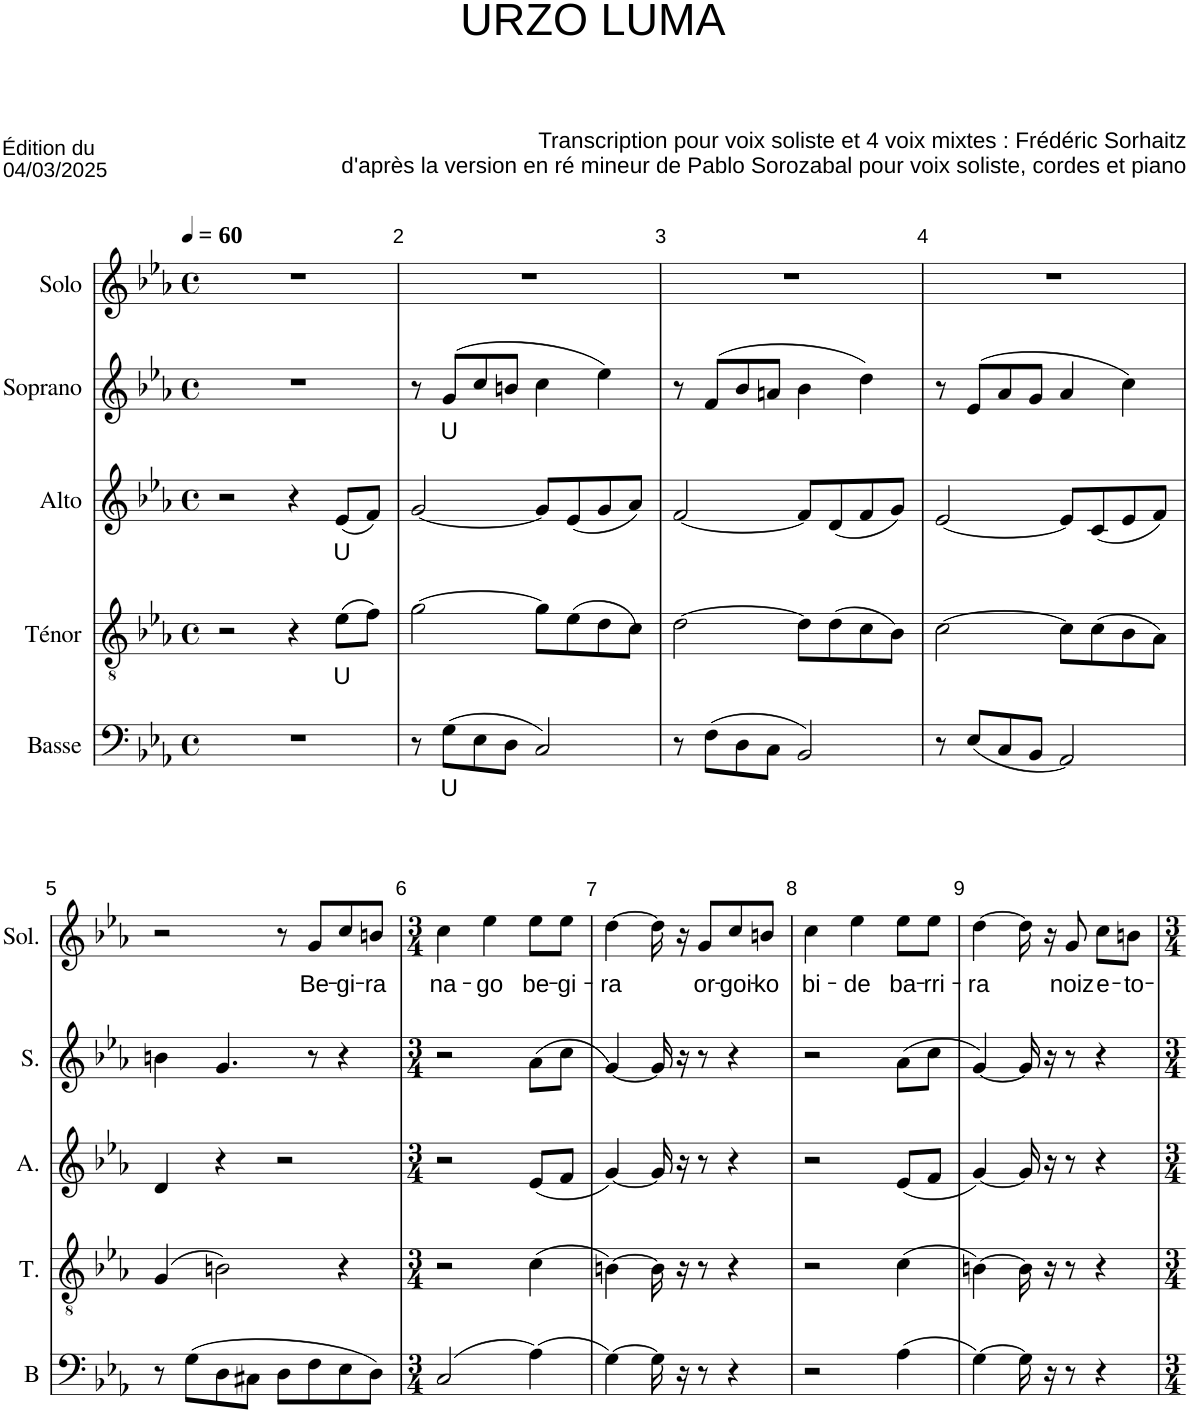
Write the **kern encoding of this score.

**kern	**text	**kern	**text	**kern	**text	**kern	**text	**kern	**text
*part5	*part5	*part4	*part4	*part3	*part3	*part2	*part2	*part1	*part1
*staff5	*staff5	*staff4	*staff4	*staff3	*staff3	*staff2	*staff2	*staff1	*staff1
*I"Basse	*	*I"Ténor	*	*I"Alto	*	*I"Soprano	*	*I"Solo	*
*I'B	*	*I'T.	*	*I'A.	*	*I'S.	*	*I'Sol.	*
*clefF4	*	*clefGv2	*	*clefG2	*	*clefG2	*	*clefG2	*
*k[b-e-a-]	*	*k[b-e-a-]	*	*k[b-e-a-]	*	*k[b-e-a-]	*	*k[b-e-a-]	*
*E-:	*	*E-:	*	*E-:	*	*E-:	*	*E-:	*
*M4/4	*	*M4/4	*	*M4/4	*	*M4/4	*	*M4/4	*
*met(c)	*	*met(c)	*	*met(c)	*	*met(c)	*	*met(c)	*
*MM60	*	*MM60	*	*MM60	*	*MM60	*	*MM60	*
=1	=1	=1	=1	=1	=1	=1	=1	=1	=1
1r	.	2r	.	2r	.	1r	.	1r	.
.	.	4r	.	4r	.	.	.	.	.
!	!	!	!LO:LY:b	!	!LO:LY:b	!	!	!	!
.	.	(8e-\L	U	(8e-/L	U	.	.	.	.
.	.	8f\J)	.	8f/J)	.	.	.	.	.
=2	=2	=2	=2	=2	=2	=2	=2	=2	=2
8r	.	[2g\	.	[2g/	.	8r	.	1r	.
!	!LO:LY:b	!	!	!	!	!	!LO:LY:b	!	!
(8G\L	U	.	.	.	.	(8g/L	U	.	.
8E-\	.	.	.	.	.	8cc/	.	.	.
8D\J	.	.	.	.	.	8bn/J	.	.	.
2C/)	.	8g\L]	.	8g/L]	.	4cc\	.	.	.
.	.	(8e-\	.	(8e-/	.	.	.	.	.
.	.	8d\	.	8g/	.	4ee-\)	.	.	.
.	.	8c\J)	.	8a-/J)	.	.	.	.	.
=3	=3	=3	=3	=3	=3	=3	=3	=3	=3
8r	.	[2d\	.	[2f/	.	8r	.	1r	.
(8F\L	.	.	.	.	.	(8f/L	.	.	.
8D\	.	.	.	.	.	8b-/	.	.	.
8C\J	.	.	.	.	.	8an/J	.	.	.
2BB-/)	.	8d\L]	.	8f/L]	.	4b-\	.	.	.
.	.	(8d\	.	(8d/	.	.	.	.	.
.	.	8c\	.	8f/	.	4dd\)	.	.	.
.	.	8B-\J)	.	8g/J)	.	.	.	.	.
=4	=4	=4	=4	=4	=4	=4	=4	=4	=4
8r	.	[2c\	.	[2e-/	.	8r	.	1r	.
(8E-/L	.	.	.	.	.	(8e-/L	.	.	.
8C/	.	.	.	.	.	8a-/	.	.	.
8BB-/J	.	.	.	.	.	8g/J	.	.	.
2AA-/)	.	8c\L]	.	8e-/L]	.	4a-/	.	.	.
.	.	(8c\	.	(8c/	.	.	.	.	.
.	.	8B-\	.	8e-/	.	4cc\)	.	.	.
.	.	8A-\J)	.	8f/J)	.	.	.	.	.
!!LO:LB:g=z
=5	=5	=5	=5	=5	=5	=5	=5	=5	=5
8r	.	(4G/	.	4d/	.	4bn\	.	2r	.
(8G\L	.	.	.	.	.	.	.	.	.
8D\	.	2Bn\)	.	4r	.	4.g/	.	.	.
8C#X\J	.	.	.	.	.	.	.	.	.
8D\L	.	.	.	2r	.	.	.	8r	.
!	!	!	!	!	!	!	!	!	!LO:LY:b
8F\	.	.	.	.	.	8r	.	8g/L	Be-
!	!	!	!	!	!	!	!	!	!LO:LY:b
8E-\	.	4r	.	.	.	4r	.	8cc/	-gi-
!	!	!	!	!	!	!	!	!	!LO:LY:b
8D\J)	.	.	.	.	.	.	.	8bn/J	-ra
=6	=6	=6	=6	=6	=6	=6	=6	=6	=6
*M3/4	*	*M3/4	*	*M3/4	*	*M3/4	*	*M3/4	*
!	!	!	!	!	!	!	!	!	!LO:LY:b
(2C/	.	2r	.	2r	.	2r	.	4cc\	na-
!	!	!	!	!	!	!	!	!	!LO:LY:b
.	.	.	.	.	.	.	.	4ee-\	-go
!	!	!	!	!	!	!	!	!	!LO:LY:b
(4A-\)	.	(4c\	.	(8e-/L	.	(8a-\L	.	8ee-\L	be-
!	!	!	!	!	!	!	!	!	!LO:LY:b
.	.	.	.	8f/J	.	8cc\J	.	8ee-\J	-gi-
=7	=7	=7	=7	=7	=7	=7	=7	=7	=7
!	!	!	!	!	!	!	!	!	!LO:LY:b
[4G\)	.	[4Bn\)	.	[4g/)	.	[4g/)	.	[4dd\	-ra
16G\]	.	16B\]	.	16g/]	.	16g/]	.	16dd\]	.
16r	.	16r	.	16r	.	16r	.	16r	.
!	!	!	!	!	!	!	!	!	!LO:LY:b
8r	.	8r	.	8r	.	8r	.	8g/L	or-
!	!	!	!	!	!	!	!	!	!LO:LY:b
4r	.	4r	.	4r	.	4r	.	8cc/	-goi-
!	!	!	!	!	!	!	!	!	!LO:LY:b
.	.	.	.	.	.	.	.	8bn/J	-ko
=8	=8	=8	=8	=8	=8	=8	=8	=8	=8
!	!	!	!	!	!	!	!	!	!LO:LY:b
2r	.	2r	.	2r	.	2r	.	4cc\	bi-
!	!	!	!	!	!	!	!	!	!LO:LY:b
.	.	.	.	.	.	.	.	4ee-\	-de
!	!	!	!	!	!	!	!	!	!LO:LY:b
(4A-\	.	(4c\	.	(8e-/L	.	(8a-\L	.	8ee-\L	ba-
!	!	!	!	!	!	!	!	!	!LO:LY:b
.	.	.	.	8f/J	.	8cc\J	.	8ee-\J	-rri-
=9	=9	=9	=9	=9	=9	=9	=9	=9	=9
!	!	!	!	!	!	!	!	!	!LO:LY:b
[4G\)	.	[4Bn\)	.	[4g/)	.	[4g/)	.	[4dd\	-ra
16G\]	.	16B\]	.	16g/]	.	16g/]	.	16dd\]	.
16r	.	16r	.	16r	.	16r	.	16r	.
!	!	!	!	!	!	!	!	!	!LO:LY:b
8r	.	8r	.	8r	.	8r	.	8g/	noiz
!	!	!	!	!	!	!	!	!	!LO:LY:b
4r	.	4r	.	4r	.	4r	.	8cc\L	e-
!	!	!	!	!	!	!	!	!	!LO:LY:b
.	.	.	.	.	.	.	.	8bn\J	-to-
=	=	=	=	=	=	=	=	=	=
*-	*-	*-	*-	*-	*-	*-	*-	*-	*-
